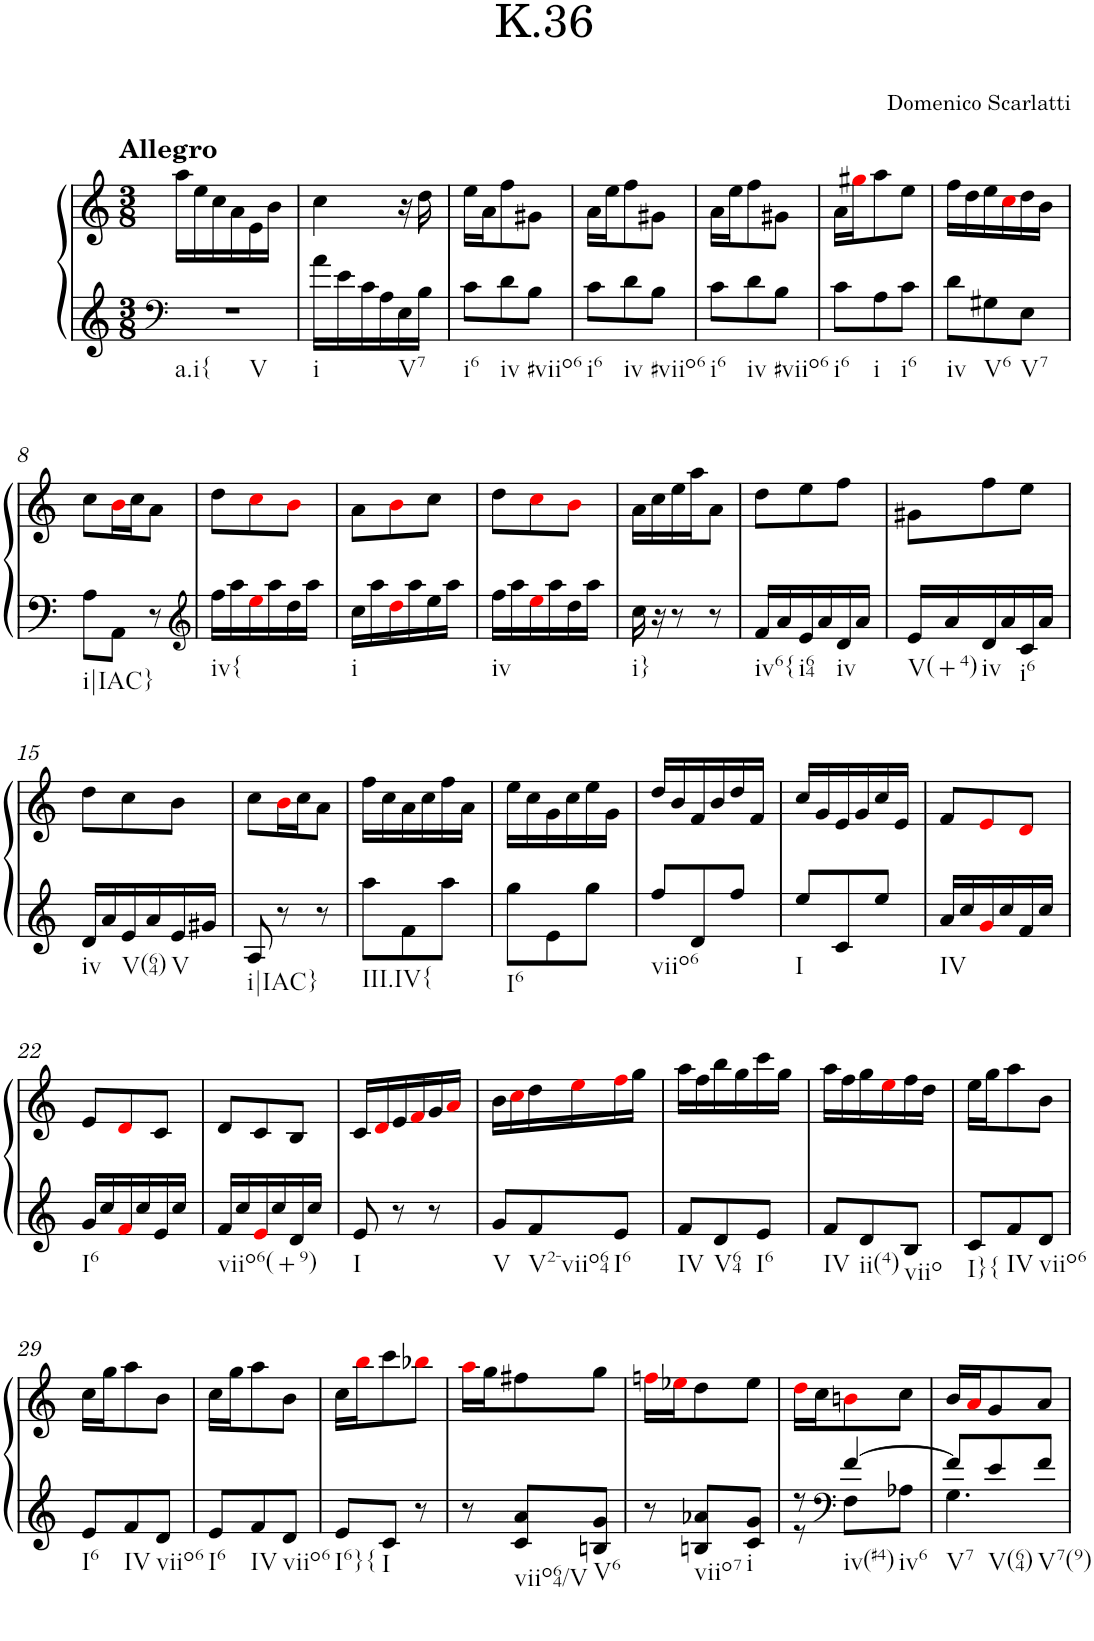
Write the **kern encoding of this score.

**kern	**kern
*part1	*part1
*staff2	*staff1
*I"Piano	*
*I'Pno	*
*clefF4	*clefG2
*k[]	*k[]
*M3/8	*M3/8
=1	=1
!	!LO:TX:a:B:t=Allegro
!LO:TX:b:t=a.i{	!
!LO:TX:b:t=V	!
4.r	16aa\LL
.	16ee\
.	16cc\
.	16a\
.	16e\
.	16b\JJ
=2	=2
!LO:TX:b:t=i	!
16a\LL	4cc\
16e\	.
16c\	.
16A\	.
!LO:TX:b:t=V7	!
16E\	16r
16B\JJ	16dd\
=3	=3
!LO:TX:b:t=i6	!
8c\L	16ee\LL
.	16a\J
!LO:TX:b:t=iv	!
8d\	8ff\
!LO:TX:b:t=#viio6	!
8B\J	8g#X\J
=4	=4
!LO:TX:b:t=i6	!
8c\L	16a\LL
.	16ee\J
!LO:TX:b:t=iv	!
8d\	8ff\
!LO:TX:b:t=#viio6	!
8B\J	8g#X\J
=5	=5
!LO:TX:b:t=i6	!
8c\L	16a\LL
.	16ee\J
!LO:TX:b:t=iv	!
8d\	8ff\
!LO:TX:b:t=#viio6	!
8B\J	8g#X\J
=6	=6
!LO:TX:b:t=i6	!
8c\L	16a\LL
.	16gg#Xi\J
!LO:TX:b:t=i	!
8A\	8aa\
!LO:TX:b:t=i6	!
8c\J	8ee\J
=7	=7
!LO:TX:b:t=iv	!
8d\L	16ff\LL
.	16dd\
!LO:TX:b:t=V6	!
8G#X\	16ee\
.	16cci\
!LO:TX:b:t=V7	!
8E\J	16dd\
.	16b\JJ
!!LO:LB:g=z
=8	=8
!LO:TX:b:t=i|IAC}	!
8A\L	8cc\L
8AA\J	16bi\L
.	16cc\J
8r	8a\J
=9	=9
*clefG2	*
!LO:TX:b:t=iv{	!
16ff\LL	8dd\L
16aa\	.
16eei\	8cci\
16aa\	.
16dd\	8bi\J
16aa\JJ	.
=10	=10
!LO:TX:b:t=i	!
16cc\LL	8a\L
16aa\	.
16ddi\	8bi\
16aa\	.
16ee\	8cc\J
16aa\JJ	.
=11	=11
!LO:TX:b:t=iv	!
16ff\LL	8dd\L
16aa\	.
16eei\	8cci\
16aa\	.
16dd\	8bi\J
16aa\JJ	.
=12	=12
!LO:TX:b:t=i}	!
16cc\	16a\LL
16r	16cc\
8r	16ee\
.	16aa\J
8r	8a\J
=13	=13
!LO:TX:b:t=iv6{	!
16f/LL	8dd\L
16a/	.
!LO:TX:b:t=i64	!
16e/	8ee\
16a/	.
!LO:TX:b:t=iv	!
16d/	8ff\J
16a/JJ	.
=14	=14
!LO:TX:b:t=V(+4)	!
16e/LL	8g#X\L
16a/	.
!LO:TX:b:t=iv	!
16d/	8ff\
16a/	.
!LO:TX:b:t=i6	!
16c/	8ee\J
16a/JJ	.
!!LO:LB:g=z
=15	=15
!LO:TX:b:t=iv	!
16d/LL	8dd\L
16a/	.
!LO:TX:b:t=V(64)	!
16e/	8cc\
16a/	.
!LO:TX:b:t=V	!
16e/	8b\J
16g#X/JJ	.
=16	=16
!LO:TX:b:t=i|IAC}	!
8A/	8cc\L
8r	16bi\L
.	16cc\J
8r	8a\J
=17	=17
!LO:TX:b:t=III.IV{	!
8aa\L	16ff\LL
.	16cc\
8f\	16a\
.	16cc\
8aa\J	16ff\
.	16a\JJ
=18	=18
!LO:TX:b:t=I6	!
8gg\L	16ee\LL
.	16cc\
8e\	16g\
.	16cc\
8gg\J	16ee\
.	16g\JJ
=19	=19
!LO:TX:b:t=viio6	!
8ff/L	16dd/LL
.	16b/
8d/	16f/
.	16b/
8ff/J	16dd/
.	16f/JJ
=20	=20
!LO:TX:b:t=I	!
8ee/L	16cc/LL
.	16g/
8c/	16e/
.	16g/
8ee/J	16cc/
.	16e/JJ
=21	=21
!LO:TX:b:t=IV	!
16a/LL	8f/L
16cc/	.
16gi/	8ei/
16cc/	.
16f/	8di/J
16cc/JJ	.
!!LO:LB:g=z
=22	=22
!LO:TX:b:t=I6	!
16g/LL	8e/L
16cc/	.
16fi/	8di/
16cc/	.
16e/	8c/J
16cc/JJ	.
=23	=23
!LO:TX:b:t=viio6(+9)	!
16f/LL	8d/L
16cc/	.
16ei/	8c/
16cc/	.
16d/	8B/J
16cc/JJ	.
=24	=24
!LO:TX:b:t=I	!
8e/	16c/LL
.	16di/
8r	16e/
.	16fi/
8r	16g/
.	16ai/JJ
=25	=25
!LO:TX:b:t=V	!
8g/L	16b\LL
.	16cci\
!LO:TX:b:t=V2-viio64	!
8f/	16dd\
.	16eei\
!LO:TX:b:t=I6	!
8e/J	16ffi\
.	16gg\JJ
=26	=26
!LO:TX:b:t=IV	!
8f/L	16aa\LL
.	16ff\
!LO:TX:b:t=V64	!
8d/	16bb\
.	16gg\
!LO:TX:b:t=I6	!
8e/J	16ccc\
.	16gg\JJ
=27	=27
!LO:TX:b:t=IV	!
8f/L	16aa\LL
.	16ff\
!LO:TX:b:t=ii(4)	!
8d/	16gg\
.	16eei\
!LO:TX:b:t=viio	!
8B/J	16ff\
.	16dd\JJ
=28	=28
!LO:TX:b:t=I}{	!
8c/L	16ee\LL
.	16gg\J
!LO:TX:b:t=IV	!
8f/	8aa\
!LO:TX:b:t=viio6	!
8d/J	8b\J
!!LO:LB:g=z
=29	=29
!LO:TX:b:t=I6	!
8e/L	16cc\LL
.	16gg\J
!LO:TX:b:t=IV	!
8f/	8aa\
!LO:TX:b:t=viio6	!
8d/J	8b\J
=30	=30
!LO:TX:b:t=I6	!
8e/L	16cc\LL
.	16gg\J
!LO:TX:b:t=IV	!
8f/	8aa\
!LO:TX:b:t=viio6	!
8d/J	8b\J
=31	=31
!LO:TX:b:t=I6}{	!
8e/L	16cc\LL
.	16bbi\J
!LO:TX:b:t=I	!
8c/J	8ccc\
8r	8bb-Xi\J
=32	=32
8r	16aai\LL
.	16gg\J
!LO:TX:b:t=viio64/V	!
8c/ 8a/L	8ff#X\
!LO:TX:b:t=V6	!
8Bn/ 8g/J	8gg\J
=33	=33
8r	16ffni\LL
.	16ee-Xi\J
!LO:TX:b:t=viio7	!
8Bn/ 8a-X/L	8dd\
!LO:TX:b:t=i	!
8c/ 8g/J	8ee-\J
=34	=34
*^	*
8r	8r	16ddi\LL
.	.	16cc\J
*clefF4	*	*
!LO:TX:b:t=iv(#4)	!	!
!LO:TX:b:t=iv6	!	!
[>4f/	8F\L	8bni\
.	8A-X\J	8cc\J
=35	=35	=35
!LO:TX:b:t=V7	!	!
8f/L]	4.G\	16b/LL
.	.	16ai/J
!LO:TX:b:t=V(64)	!	!
8e/	.	8g/
!LO:TX:b:t=V7(9)	!	!
8f/J	.	8a/J
*v	*v	*
=	=
*-	*-
